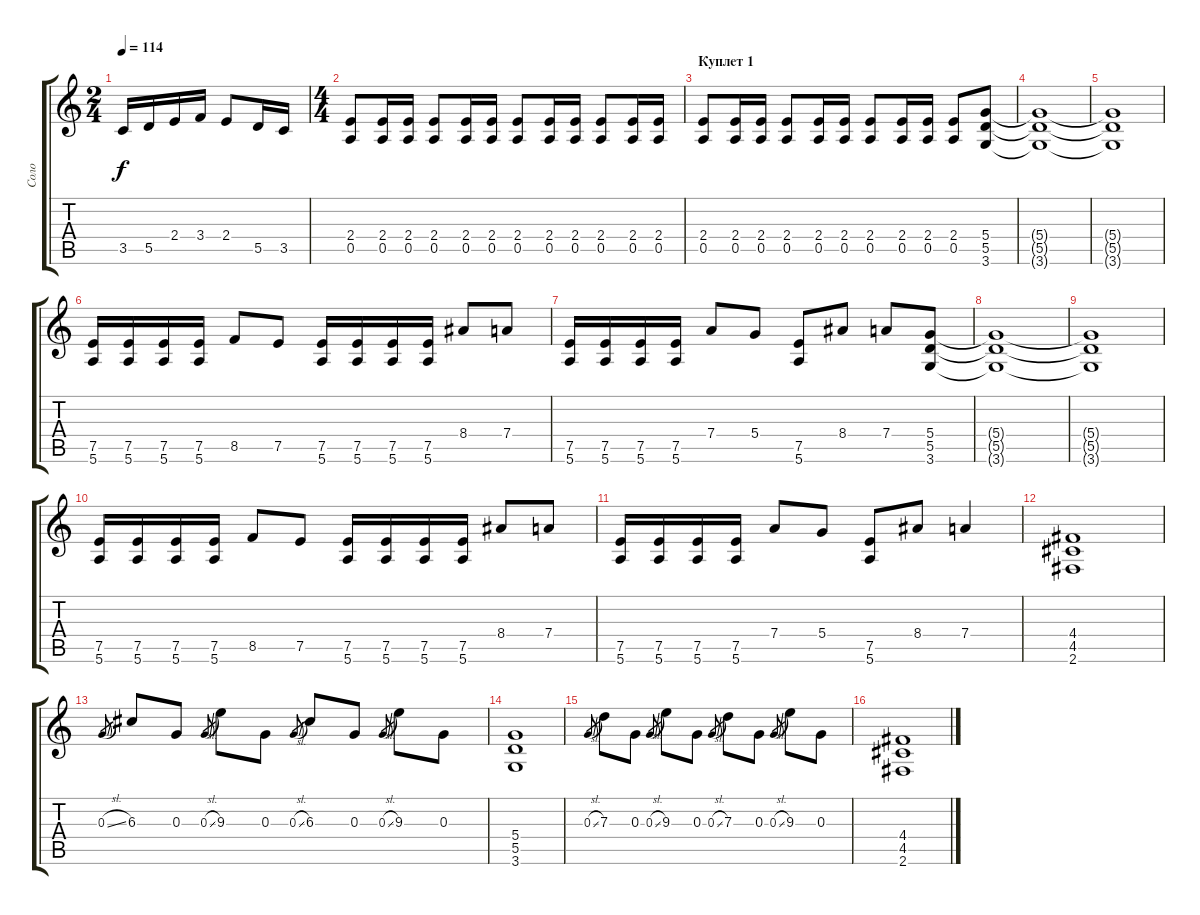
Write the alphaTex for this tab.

\track ("Соло" "Соло") {instrument overdrivenguitar}
\staff {score tabs}
\tuning (E4 B3 G3 D3 A2 E2) {hide}
\ts (2 4)
\tempo 114
\clef g2
\ks c
3.5.16{dy f} 5.5.16 2.4.16 3.4.16 2.4.8 5.5.16 3.5.16 |
\ts (4 4)
(2.4 0.5).8 (2.4 0.5).16 (2.4 0.5).16 (2.4 0.5).8 (2.4 0.5).16 (2.4 0.5).16 (2.4 0.5).8 (2.4 0.5).16 (2.4 0.5).16 (2.4 0.5).8 (2.4 0.5).16 (2.4 0.5).16 |
\section ("" "Куплет 1")
(2.4 0.5).8 (2.4 0.5).16 (2.4 0.5).16 (2.4 0.5).8 (2.4 0.5).16 (2.4 0.5).16 (2.4 0.5).8 (2.4 0.5).16 (2.4 0.5).16 (2.4 0.5).8 (5.4 5.5 3.6).8 |
(5.4{t} 5.5{t} 3.6{t}).1 |
(5.4{t} 5.5{t} 3.6{t}).1 |
(7.5 5.6).16 (7.5 5.6).16 (7.5 5.6).16 (7.5 5.6).16 8.5.8 7.5.8 (7.5 5.6).16 (7.5 5.6).16 (7.5 5.6).16 (7.5 5.6).16 8.4.8 7.4.8 |
(7.5 5.6).16 (7.5 5.6).16 (7.5 5.6).16 (7.5 5.6).16 7.4.8 5.4.8 (7.5 5.6).8 8.4.8 7.4.8 (5.4 5.5 3.6).8 |
(5.4{t} 5.5{t} 3.6{t}).1 |
(5.4{t} 5.5{t} 3.6{t}).1 |
(7.5 5.6).16 (7.5 5.6).16 (7.5 5.6).16 (7.5 5.6).16 8.5.8 7.5.8 (7.5 5.6).16 (7.5 5.6).16 (7.5 5.6).16 (7.5 5.6).16 8.4.8 7.4.8 |
(7.5 5.6).16 (7.5 5.6).16 (7.5 5.6).16 (7.5 5.6).16 7.4.8 5.4.8 (7.5 5.6).8 8.4.8 7.4.4 |
(4.4 4.5 2.6).1 |
0.3{sl}.8{gr} 6.3.8 0.3.8 0.3{sl}.8{gr} 9.3.8 0.3.8 0.3{sl}.8{gr} 6.3.8 0.3.8 0.3{sl}.8{gr} 9.3.8 0.3.8 |
(5.4 5.5 3.6).1 |
0.3{sl}.8{gr} 7.3.8 0.3.8 0.3{sl}.8{gr} 9.3.8 0.3.8 0.3{sl}.8{gr} 7.3.8 0.3.8 0.3{sl}.8{gr} 9.3.8 0.3.8 |
(4.4 4.5 2.6).1
